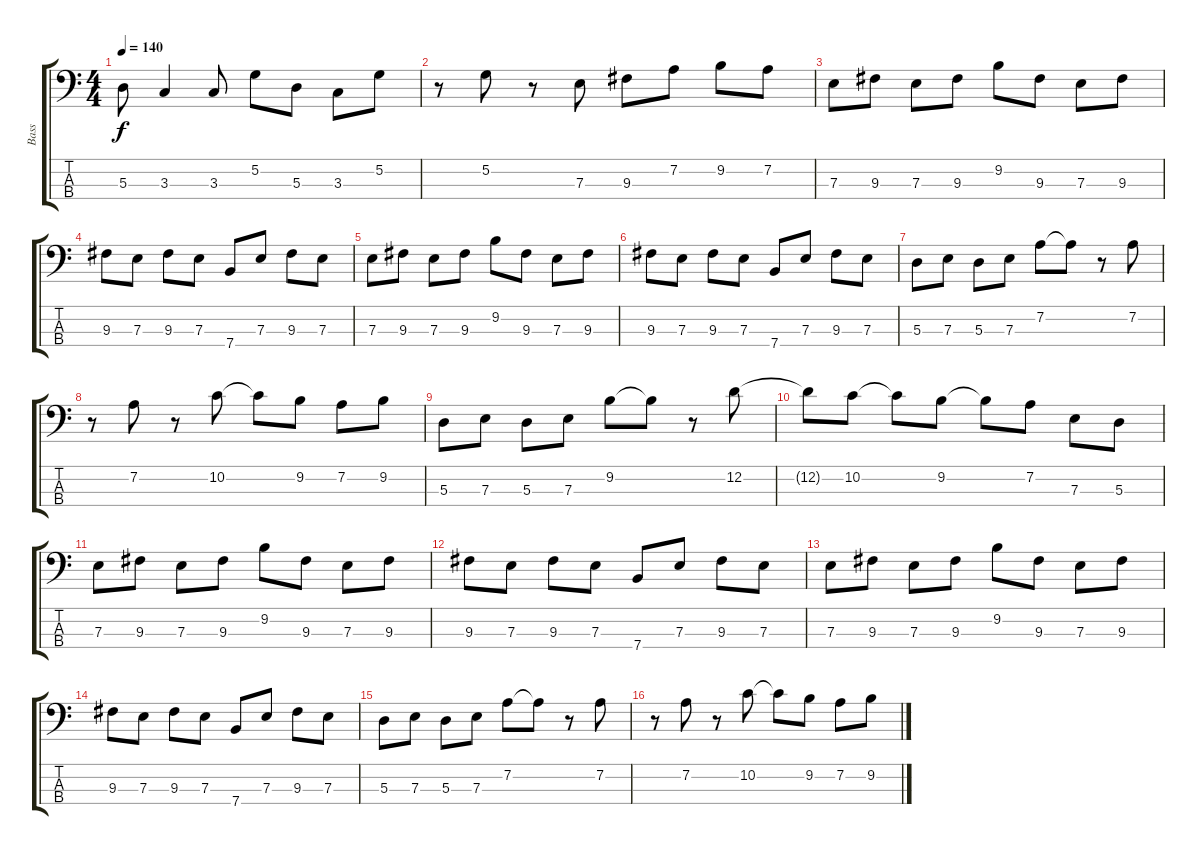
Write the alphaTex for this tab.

\track ("Bass" "Bass") {instrument electricbassfinger}
\staff {score tabs}
\tuning (G2 D2 A1 E1) {hide}
\ts (4 4)
\tempo 140
\clef f4
\ks c
5.3.8{dy f} 3.3.4 3.3.8 5.2.8 5.3.8 3.3.8 5.2.8 |
r.8 5.2.8 r.8 7.3.8 9.3.8 7.2.8 9.2.8 7.2.8 |
7.3.8 9.3.8 7.3.8 9.3.8 9.2.8 9.3.8 7.3.8 9.3.8 |
9.3.8 7.3.8 9.3.8 7.3.8 7.4.8 7.3.8 9.3.8 7.3.8 |
7.3.8 9.3.8 7.3.8 9.3.8 9.2.8 9.3.8 7.3.8 9.3.8 |
9.3.8 7.3.8 9.3.8 7.3.8 7.4.8 7.3.8 9.3.8 7.3.8 |
5.3.8 7.3.8 5.3.8 7.3.8 7.2.8 7.2{t}.8 r.8 7.2.8 |
r.8 7.2.8 r.8 10.2.8 10.2{t}.8 9.2.8 7.2.8 9.2.8 |
5.3.8 7.3.8 5.3.8 7.3.8 9.2.8 9.2{t}.8 r.8 12.2.8 |
12.2{t}.8 10.2.8 10.2{t}.8 9.2.8 9.2{t}.8 7.2.8 7.3.8 5.3.8 |
7.3.8 9.3.8 7.3.8 9.3.8 9.2.8 9.3.8 7.3.8 9.3.8 |
9.3.8 7.3.8 9.3.8 7.3.8 7.4.8 7.3.8 9.3.8 7.3.8 |
7.3.8 9.3.8 7.3.8 9.3.8 9.2.8 9.3.8 7.3.8 9.3.8 |
9.3.8 7.3.8 9.3.8 7.3.8 7.4.8 7.3.8 9.3.8 7.3.8 |
5.3.8 7.3.8 5.3.8 7.3.8 7.2.8 7.2{t}.8 r.8 7.2.8 |
r.8 7.2.8 r.8 10.2.8 10.2{t}.8 9.2.8 7.2.8 9.2.8
